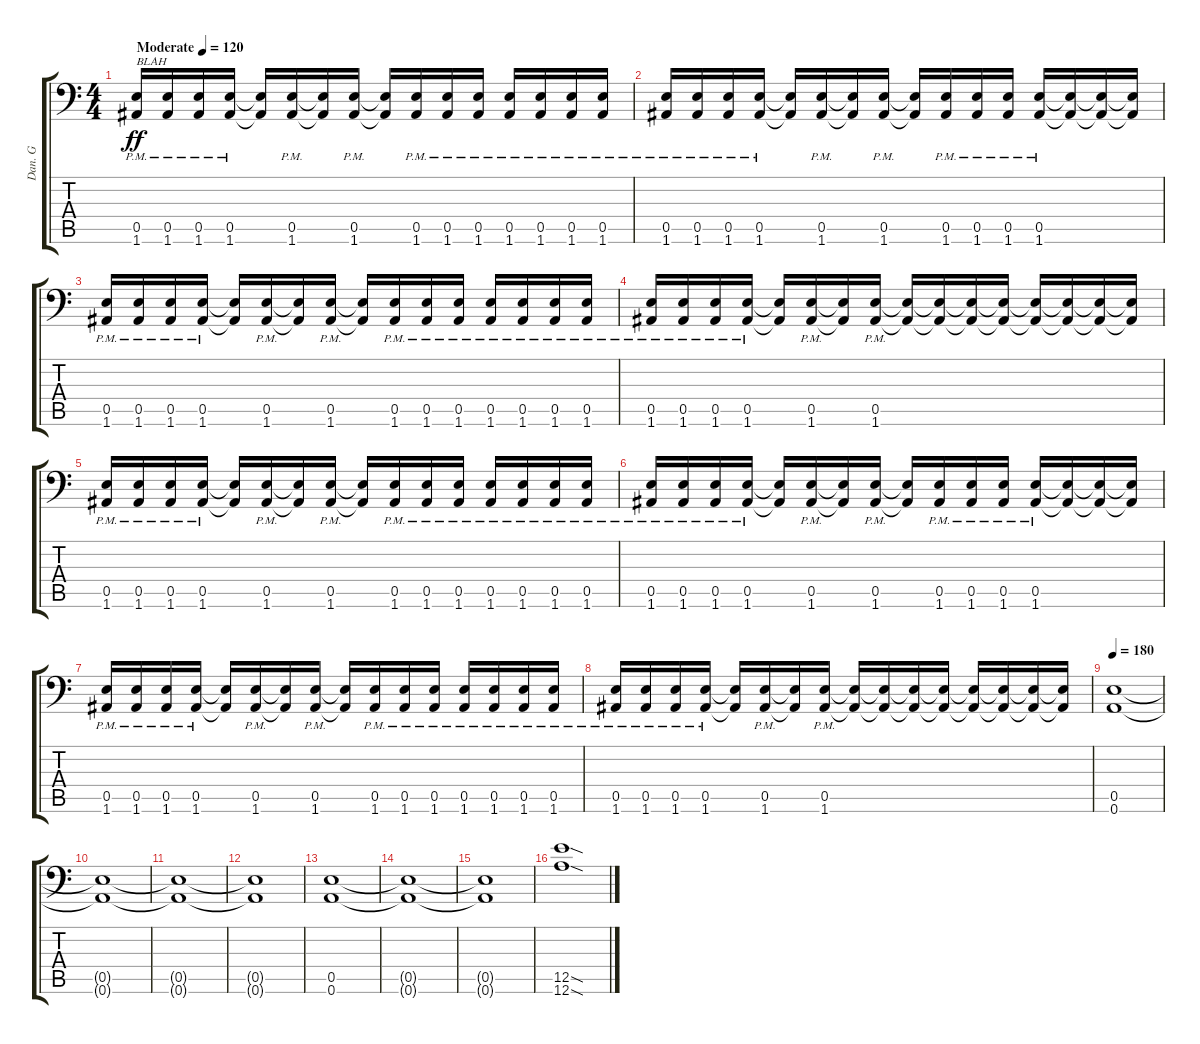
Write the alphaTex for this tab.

\track ("Dan. G" "Dan. G") {instrument distortionguitar}
\staff {score tabs}
\tuning (B3 Gb3 D3 A2 E2 A1) {hide}
\ts (4 4)
\tempo (120 "Moderate")
\clef f4
\ks c
(0.5{pm} 1.6{pm}).16{txt "BLAH" dy ff instrument distortionguitar} (0.5{pm} 1.6{pm}).16 (0.5{pm} 1.6{pm}).16 (0.5{pm} 1.6{pm}).16 (0.5{t} 1.6{t}).16 (0.5{pm} 1.6{pm}).16 (0.5{t} 1.6{t}).16 (0.5{pm} 1.6{pm}).16 (0.5{t} 1.6{t}).16 (0.5{pm} 1.6{pm}).16 (0.5{pm} 1.6{pm}).16 (0.5{pm} 1.6{pm}).16 (0.5{pm} 1.6{pm}).16 (0.5{pm} 1.6{pm}).16 (0.5{pm} 1.6{pm}).16 (0.5{pm} 1.6{pm}).16 |
(0.5{pm} 1.6{pm}).16 (0.5{pm} 1.6{pm}).16 (0.5{pm} 1.6{pm}).16 (0.5{pm} 1.6{pm}).16 (0.5{t} 1.6{t}).16 (0.5{pm} 1.6{pm}).16 (0.5{t} 1.6{t}).16 (0.5{pm} 1.6{pm}).16 (0.5{t} 1.6{t}).16 (0.5{pm} 1.6{pm}).16 (0.5{pm} 1.6{pm}).16 (0.5{pm} 1.6{pm}).16 (0.5{pm} 1.6{pm}).16 (0.5{t} 1.6{t}).16 (0.5{t} 1.6{t}).16 (0.5{t} 1.6{t}).16 |
(0.5{pm} 1.6{pm}).16 (0.5{pm} 1.6{pm}).16 (0.5{pm} 1.6{pm}).16 (0.5{pm} 1.6{pm}).16 (0.5{t} 1.6{t}).16 (0.5{pm} 1.6{pm}).16 (0.5{t} 1.6{t}).16 (0.5{pm} 1.6{pm}).16 (0.5{t} 1.6{t}).16 (0.5{pm} 1.6{pm}).16 (0.5{pm} 1.6{pm}).16 (0.5{pm} 1.6{pm}).16 (0.5{pm} 1.6{pm}).16 (0.5{pm} 1.6{pm}).16 (0.5{pm} 1.6{pm}).16 (0.5{pm} 1.6{pm}).16 |
(0.5{pm} 1.6{pm}).16 (0.5{pm} 1.6{pm}).16 (0.5{pm} 1.6{pm}).16 (0.5{pm} 1.6{pm}).16 (0.5{t} 1.6{t}).16 (0.5{pm} 1.6{pm}).16 (0.5{t} 1.6{t}).16 (0.5{pm} 1.6{pm}).16 (0.5{t} 1.6{t}).16 (0.5{t} 1.6{t}).16 (0.5{t} 1.6{t}).16 (0.5{t} 1.6{t}).16 (0.5{t} 1.6{t}).16 (0.5{t} 1.6{t}).16 (0.5{t} 1.6{t}).16 (0.5{t} 1.6{t}).16 |
(0.5{pm} 1.6{pm}).16 (0.5{pm} 1.6{pm}).16 (0.5{pm} 1.6{pm}).16 (0.5{pm} 1.6{pm}).16 (0.5{t} 1.6{t}).16 (0.5{pm} 1.6{pm}).16 (0.5{t} 1.6{t}).16 (0.5{pm} 1.6{pm}).16 (0.5{t} 1.6{t}).16 (0.5{pm} 1.6{pm}).16 (0.5{pm} 1.6{pm}).16 (0.5{pm} 1.6{pm}).16 (0.5{pm} 1.6{pm}).16 (0.5{pm} 1.6{pm}).16 (0.5{pm} 1.6{pm}).16 (0.5{pm} 1.6{pm}).16 |
(0.5{pm} 1.6{pm}).16 (0.5{pm} 1.6{pm}).16 (0.5{pm} 1.6{pm}).16 (0.5{pm} 1.6{pm}).16 (0.5{t} 1.6{t}).16 (0.5{pm} 1.6{pm}).16 (0.5{t} 1.6{t}).16 (0.5{pm} 1.6{pm}).16 (0.5{t} 1.6{t}).16 (0.5{pm} 1.6{pm}).16 (0.5{pm} 1.6{pm}).16 (0.5{pm} 1.6{pm}).16 (0.5{pm} 1.6{pm}).16 (0.5{t} 1.6{t}).16 (0.5{t} 1.6{t}).16 (0.5{t} 1.6{t}).16 |
(0.5{pm} 1.6{pm}).16 (0.5{pm} 1.6{pm}).16 (0.5{pm} 1.6{pm}).16 (0.5{pm} 1.6{pm}).16 (0.5{t} 1.6{t}).16 (0.5{pm} 1.6{pm}).16 (0.5{t} 1.6{t}).16 (0.5{pm} 1.6{pm}).16 (0.5{t} 1.6{t}).16 (0.5{pm} 1.6{pm}).16 (0.5{pm} 1.6{pm}).16 (0.5{pm} 1.6{pm}).16 (0.5{pm} 1.6{pm}).16 (0.5{pm} 1.6{pm}).16 (0.5{pm} 1.6{pm}).16 (0.5{pm} 1.6{pm}).16 |
(0.5{pm} 1.6{pm}).16 (0.5{pm} 1.6{pm}).16 (0.5{pm} 1.6{pm}).16 (0.5{pm} 1.6{pm}).16 (0.5{t} 1.6{t}).16 (0.5{pm} 1.6{pm}).16 (0.5{t} 1.6{t}).16 (0.5{pm} 1.6{pm}).16 (0.5{t} 1.6{t}).16 (0.5{t} 1.6{t}).16 (0.5{t} 1.6{t}).16 (0.5{t} 1.6{t}).16 (0.5{t} 1.6{t}).16 (0.5{t} 1.6{t}).16 (0.5{t} 1.6{t}).16 (0.5{t} 1.6{t}).16 |
\tempo 180
(0.5 0.6).1 |
(0.5{t} 0.6{t}).1 |
(0.5{t} 0.6{t}).1 |
(0.5{t} 0.6{t}).1 |
(0.5 0.6).1 |
(0.5{t} 0.6{t}).1 |
(0.5{t} 0.6{t}).1 |
(12.5{sod} 12.6{sod}).1
